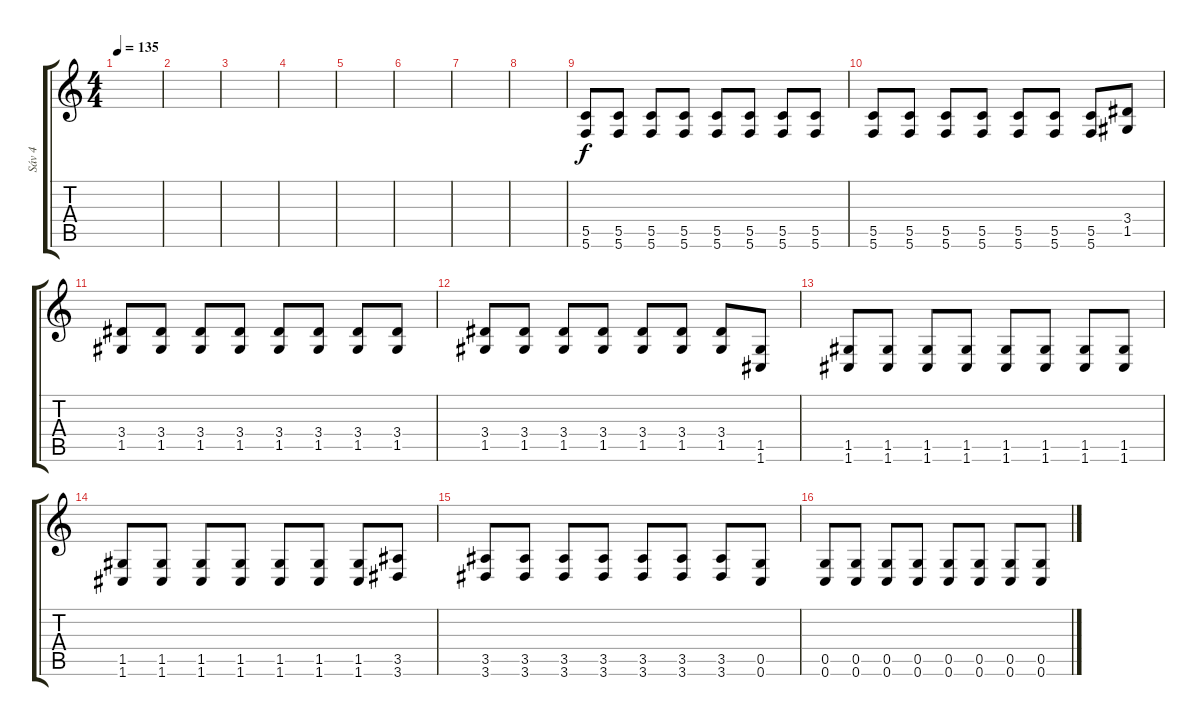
\track ("Sáv 4" "Sáv 4") {instrument overdrivenguitar}
\staff {score tabs}
\tuning (D4 A3 F3 C3 G2 C2) {hide}
\ts (4 4)
\tempo 135
\clef g2
\ks c
|
|
|
|
|
|
|
|
(5.5 5.6).8 (5.5 5.6).8 (5.5 5.6).8 (5.5 5.6).8 (5.5 5.6).8 (5.5 5.6).8 (5.5 5.6).8 (5.5 5.6).8 |
(5.5 5.6).8 (5.5 5.6).8 (5.5 5.6).8 (5.5 5.6).8 (5.5 5.6).8 (5.5 5.6).8 (5.5 5.6).8 (3.4 1.5).8 |
(3.4 1.5).8 (3.4 1.5).8 (3.4 1.5).8 (3.4 1.5).8 (3.4 1.5).8 (3.4 1.5).8 (3.4 1.5).8 (3.4 1.5).8 |
(3.4 1.5).8 (3.4 1.5).8 (3.4 1.5).8 (3.4 1.5).8 (3.4 1.5).8 (3.4 1.5).8 (3.4 1.5).8 (1.5 1.6).8 |
(1.5 1.6).8 (1.5 1.6).8 (1.5 1.6).8 (1.5 1.6).8 (1.5 1.6).8 (1.5 1.6).8 (1.5 1.6).8 (1.5 1.6).8 |
(1.5 1.6).8 (1.5 1.6).8 (1.5 1.6).8 (1.5 1.6).8 (1.5 1.6).8 (1.5 1.6).8 (1.5 1.6).8 (3.5 3.6).8 |
(3.5 3.6).8 (3.5 3.6).8 (3.5 3.6).8 (3.5 3.6).8 (3.5 3.6).8 (3.5 3.6).8 (3.5 3.6).8 (0.5 0.6).8 |
(0.5 0.6).8 (0.5 0.6).8 (0.5 0.6).8 (0.5 0.6).8 (0.5 0.6).8 (0.5 0.6).8 (0.5 0.6).8 (0.5 0.6).8
